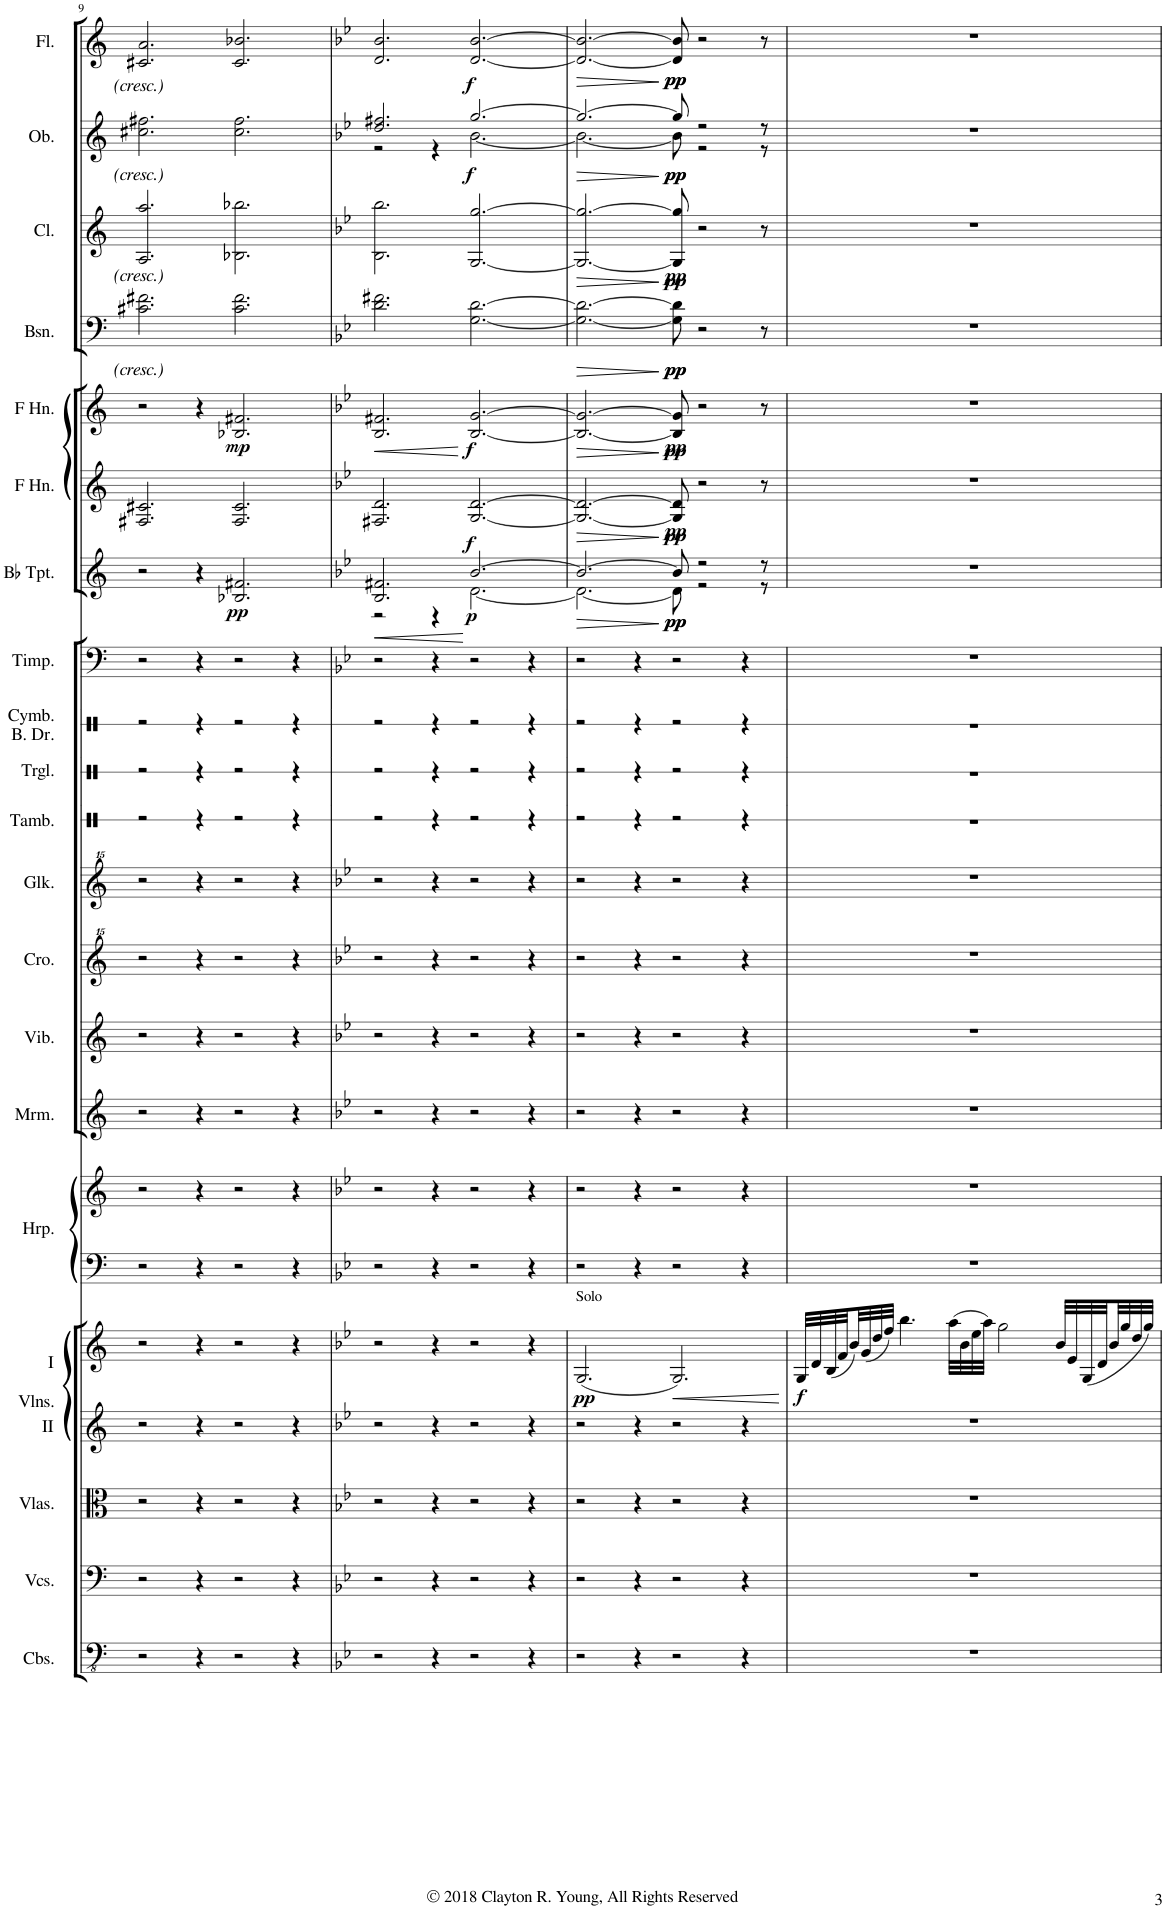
**kern	**kern	**kern	**kern	**kern	**dynam	**kern	**kern	**kern	**kern	**kern	**kern	**kern	**kern	**kern	**kern	**kern	**dynam	**kern	**dynam	**kern	**dynam	**kern	**dynam	**kern	**dynam	**kern	**dynam	**kern	**dynam
*part21	*part20	*part19	*part18	*part17	*part17	*part16	*part16	*part15	*part14	*part13	*part12	*part11	*part10	*part9	*part8	*part7	*part7	*part6	*part6	*part5	*part5	*part4	*part4	*part3	*part3	*part2	*part2	*part1	*part1
*staff22	*staff21	*staff20	*staff19	*staff18	*staff18	*staff17	*staff16	*staff15	*staff14	*staff13	*staff12	*staff11	*staff10	*staff9	*staff8	*staff7	*staff7	*staff6	*staff6	*staff5	*staff5	*staff4	*staff4	*staff3	*staff3	*staff2	*staff2	*staff1	*staff1
*I"Contrabasses	*I"Violoncellos	*I"Violas	*I"II	*I"I  Violins	*	*I"Harp	*	*I"Marimba	*I"Vibraphone	*I"Crotales	*I"Glockenspiel	*I"Tambourine	*I"Triangle	*I"Cymbals &amp; Bass Drum	*I"Timpani	*I"Bb Trumpet	*	*I"Horn in F	*	*I"Horn in F	*	*I"Bassoon	*	*I"Clarinet	*	*I"Oboe	*	*I"Flute	*
*I'Cbs.	*I'Vcs.	*I'Vlas.	*I'II	*I'I  Vlns.	*	*I'Hrp.	*	*I'Mrm.	*I'Vib.	*I'Cro.	*I'Glk.	*I'Tamb.	*I'Trgl.	*I'Cymb. B. Dr.	*I'Timp.	*I'Bb Tpt.	*	*	*	*	*	*I'Bsn.	*	*I'Cl.	*	*I'Ob.	*	*I'Fl.	*
!!LO:PB:g=z
*clefFv4	*clefF4	*clefC3	*clefG2	*clefG2	*	*clefF4	*clefG2	*clefG2	*clefG2	*clefG^^2	*clefG^^2	*clefX	*clefX	*clefX	*clefF4	*clefG2	*	*clefG2	*	*clefG2	*	*clefF4	*	*clefG2	*	*clefG2	*	*clefG2	*
*	*	*	*	*ITrd1c2	*	*ITrd5c9	*ITrd5c9	*	*	*	*	*	*	*	*	*ITrd7c12	*	*ITrd4c7	*	*	*	*	*	*	*	*	*	*	*
*k[]	*k[]	*k[]	*k[]	*k[]	*	*k[]	*k[]	*k[]	*k[]	*k[]	*k[]	*k[]	*k[]	*k[]	*k[]	*k[]	*	*k[]	*	*k[]	*	*k[]	*	*k[]	*	*k[]	*	*k[]	*
*M6/4	*M6/4	*M6/4	*M6/4	*M6/4	*	*M6/4	*M6/4	*M6/4	*M6/4	*M6/4	*M6/4	*M6/4	*M6/4	*M6/4	*M6/4	*M6/4	*	*M6/4	*	*M6/4	*	*M6/4	*	*M6/4	*	*M6/4	*	*M6/4	*
=9	=9	=9	=9	=9	=9	=9	=9	=9	=9	=9	=9	=9	=9	=9	=9	=9	=9	=9	=9	=9	=9	=9	=9	=9	=9	=9	=9	=9	=9
2r	2r	2r	2r	2r	.	2r	2r	2r	2r	2r	2r	2r	2r	2r	2r	2r	.	2.F#X/ 2.c#X/	.	2r	.	2.c#X\ 2.f#X\	.	2.A/ 2.aa/	.	2.cc#X\ 2.ff#X\	.	2.c#X/ 2.a/	.
4r	4r	4r	4r	4r	.	4r	4r	4r	4r	4r	4r	4r	4r	4r	4r	4r	.	.	.	4r	.	.	.	.	.	.	.	.	.
!	!	!	!	!	!	!	!	!	!	!	!	!	!	!	!	!	!LO:DY:b	!	!	!	!LO:DY:b	!	!	!	!	!	!	!	!
2r	2r	2r	2r	2r	.	2r	2r	2r	2r	2r	2r	2r	2r	2r	2r	2.B-X/ 2.f#X/	pp	2.F#/ 2.c#/	.	2.B-X/ 2.f#X/	mp	2.c#\ 2.f#\	.	2.B-X\ 2.bb-X\	.	2.cc#\ 2.ff#\	.	2.c#/ 2.b-X/	.
4r	4r	4r	4r	4r	.	4r	4r	4r	4r	4r	4r	4r	4r	4r	4r	.	.	.	.	.	.	.	.	.	.	.	.	.	.
=10	=10	=10	=10	=10	=10	=10	=10	=10	=10	=10	=10	=10	=10	=10	=10	=10	=10	=10	=10	=10	=10	=10	=10	=10	=10	=10	=10	=10	=10
*k[b-e-]	*k[b-e-]	*k[b-e-]	*k[b-e-]	*k[b-e-]	*	*k[b-e-]	*k[b-e-]	*k[b-e-]	*k[b-e-]	*k[b-e-]	*k[b-e-]	*	*	*	*k[b-e-]	*k[b-e-]	*	*k[b-e-]	*	*k[b-e-]	*	*k[b-e-]	*	*k[b-e-]	*	*k[b-e-]	*	*k[b-e-]	*
!	!	!	!	!	!	!	!	!	!	!	!	!	!	!	!	!	!LO:HP:b	!	!	!	!LO:HP:b	!	!	!	!	!	!	!	!
*	*	*	*	*	*	*	*	*	*	*	*	*	*	*	*	*^	*	*	*	*	*	*	*	*	*	*^	*	*	*
2r	2r	2r	2r	2r	.	2r	2r	2r	2r	2r	2r	2r	2r	2r	2r	2.B-/ 2.f#X/	2r	<	2.F#X/ 2.d/	.	2.B-/ 2.f#X/	<	2.d\ 2.f#X\	.	2.B-\ 2.bb-\	.	2.dd/ 2.ff#X/	2r	.	2.d/ 2.b-/	.
4r	4r	4r	4r	4r	.	4r	4r	4r	4r	4r	4r	4r	4r	4r	4r	.	4r	.	.	.	.	.	.	.	.	.	.	4r	.	.	.
!	!	!	!	!	!	!	!	!	!	!	!	!	!	!	!	!	!	!LO:DY:n=1:b	!	!LO:DY:b	!	!LO:DY:n=1:b	!	!	!	!	!	!	!LO:DY:b	!	!LO:DY:b
2r	2r	2r	2r	2r	.	2r	2r	2r	2r	2r	2r	2r	2r	2r	2r	[2.b-/	[2.d\	[ p	[2.G/ [2.d/	f	[2.B-/ [2.g/	[ f	[2.G\ [2.d\	.	[2.G/ [2.gg/	.	[2.gg/	[2.b-\	f	[2.d/ [2.b-/	f
4r	4r	4r	4r	4r	.	4r	4r	4r	4r	4r	4r	4r	4r	4r	4r	.	.	.	.	.	.	.	.	.	.	.	.	.	.	.	.
=11	=11	=11	=11	=11	=11	=11	=11	=11	=11	=11	=11	=11	=11	=11	=11	=11	=11	=11	=11	=11	=11	=11	=11	=11	=11	=11	=11	=11	=11	=11	=11
!	!	!	!	!LO:TX:a:t=Solo	!	!	!	!	!	!	!	!	!	!	!	!	!	!	!	!	!	!	!	!	!	!	!	!	!	!	!
!	!	!	!	!	!LO:DY:b	!	!	!	!	!	!	!	!	!	!	!	!	!LO:HP:b	!	!LO:HP:b	!	!LO:HP:b	!	!LO:HP:b	!	!LO:HP:b	!	!	!LO:HP:b	!	!LO:HP:b
2r	2r	2r	2r	(2.G/	pp	2r	2r	2r	2r	2r	2r	2r	2r	2r	2r	2.b-/_	2.d\_	>	2.G/_ 2.d/_	>	2.B-/_ 2.g/_	>	2.G\_ 2.d\_	>	2.G/_ 2.gg/_	>	2.gg/_	2.b-\_	>	2.d/_ 2.b-/_	>
4r	4r	4r	4r	.	.	4r	4r	4r	4r	4r	4r	4r	4r	4r	4r	.	.	.	.	.	.	.	.	.	.	.	.	.	.	.	.
!	!	!	!	!	!LO:HP:b	!	!	!	!	!	!	!	!	!	!	!	!	!LO:DY:n=1:b	!	!	!	!	!	!	!	!	!	!	!	!	!
!	!	!	!	!	!	!	!	!	!	!	!	!	!	!	!	!	!	!LO:DY:n=2:b	!	!LO:DY:n=1:b	!	!	!	!	!	!	!	!	!	!	!
!	!	!	!	!	!	!	!	!	!	!	!	!	!	!	!	!	!	!	!	!LO:DY:n=2:b	!	!LO:DY:n=1:b	!	!	!	!	!	!	!	!	!
!	!	!	!	!	!	!	!	!	!	!	!	!	!	!	!	!	!	!	!	!	!	!LO:DY:n=2:b	!	!LO:DY:n=1:b	!	!	!	!	!	!	!
!	!	!	!	!	!	!	!	!	!	!	!	!	!	!	!	!	!	!	!	!	!	!	!	!LO:DY:n=2:b	!	!LO:DY:n=1:b	!	!	!	!	!
!	!	!	!	!	!	!	!	!	!	!	!	!	!	!	!	!	!	!	!	!	!	!	!	!	!	!LO:DY:n=2:b	!	!	!LO:DY:n=1:b	!	!
!	!	!	!	!	!	!	!	!	!	!	!	!	!	!	!	!	!	!	!	!	!	!	!	!	!	!	!	!	!LO:DY:n=2:b	!	!LO:DY:n=1:b
!	!	!	!	!	!	!	!	!	!	!	!	!	!	!	!	!	!	!	!	!	!	!	!	!	!	!	!	!	!	!	!LO:DY:n=2:b
2r	2r	2r	2r	2.G/)	<	2r	2r	2r	2r	2r	2r	2r	2r	2r	2r	8b-/]	8d\]	] pp pp	8G/] 8d/]	] pp pp	8B-/] 8g/]	] pp pp	8G\] 8d\]	] pp pp	8G/] 8gg/]	] pp pp	8gg/]	8b-\]	] pp pp	8d/] 8b-/]	] pp pp
.	.	.	.	.	.	.	.	.	.	.	.	.	.	.	.	2r	2r	.	2r	.	2r	.	2r	.	2r	.	2r	2r	.	2r	.
4r	4r	4r	4r	.	.	4r	4r	4r	4r	4r	4r	4r	4r	4r	4r	.	.	.	.	.	.	.	.	.	.	.	.	.	.	.	.
.	.	.	.	.	.	.	.	.	.	.	.	.	.	.	.	8r	8r	.	8r	.	8r	.	8r	.	8r	.	8r	8r	.	8r	.
*	*	*	*	*	*	*	*	*	*	*	*	*	*	*	*	*v	*v	*	*	*	*	*	*	*	*	*	*v	*v	*	*	*
.	.	.	.	.	[	.	.	.	.	.	.	.	.	.	.	.	.	.	.	.	.	.	.	.	.	.	.	.	.
=12	=12	=12	=12	=12	=12	=12	=12	=12	=12	=12	=12	=12	=12	=12	=12	=12	=12	=12	=12	=12	=12	=12	=12	=12	=12	=12	=12	=12	=12
!	!	!	!	!	!LO:DY:b	!	!	!	!	!	!	!	!	!	!	!	!	!	!	!	!	!	!	!	!	!	!	!	!
1.r	1.r	1.r	1.r	32G/LLL	f	1.r	1.r	1.r	1.r	1.r	1.r	1.r	1.r	1.r	1.r	1.r	.	1.r	.	1.r	.	1.r	.	1.r	.	1.r	.	1.r	.
.	.	.	.	32d/	.	.	.	.	.	.	.	.	.	.	.	.	.	.	.	.	.	.	.	.	.	.	.	.	.
.	.	.	.	(32B-/	.	.	.	.	.	.	.	.	.	.	.	.	.	.	.	.	.	.	.	.	.	.	.	.	.
.	.	.	.	32f/	.	.	.	.	.	.	.	.	.	.	.	.	.	.	.	.	.	.	.	.	.	.	.	.	.
.	.	.	.	32b-/)	.	.	.	.	.	.	.	.	.	.	.	.	.	.	.	.	.	.	.	.	.	.	.	.	.
.	.	.	.	(32g/	.	.	.	.	.	.	.	.	.	.	.	.	.	.	.	.	.	.	.	.	.	.	.	.	.
.	.	.	.	32dd/	.	.	.	.	.	.	.	.	.	.	.	.	.	.	.	.	.	.	.	.	.	.	.	.	.
.	.	.	.	32ff/JJJ)	.	.	.	.	.	.	.	.	.	.	.	.	.	.	.	.	.	.	.	.	.	.	.	.	.
.	.	.	.	4.bb-\	.	.	.	.	.	.	.	.	.	.	.	.	.	.	.	.	.	.	.	.	.	.	.	.	.
.	.	.	.	(32aa\LLL	.	.	.	.	.	.	.	.	.	.	.	.	.	.	.	.	.	.	.	.	.	.	.	.	.
.	.	.	.	32b-\	.	.	.	.	.	.	.	.	.	.	.	.	.	.	.	.	.	.	.	.	.	.	.	.	.
.	.	.	.	32ee-\	.	.	.	.	.	.	.	.	.	.	.	.	.	.	.	.	.	.	.	.	.	.	.	.	.
.	.	.	.	32aa\JJJ)	.	.	.	.	.	.	.	.	.	.	.	.	.	.	.	.	.	.	.	.	.	.	.	.	.
.	.	.	.	2gg\	.	.	.	.	.	.	.	.	.	.	.	.	.	.	.	.	.	.	.	.	.	.	.	.	.
.	.	.	.	32b-/LLL	.	.	.	.	.	.	.	.	.	.	.	.	.	.	.	.	.	.	.	.	.	.	.	.	.
.	.	.	.	32e-/	.	.	.	.	.	.	.	.	.	.	.	.	.	.	.	.	.	.	.	.	.	.	.	.	.
.	.	.	.	(32G/	.	.	.	.	.	.	.	.	.	.	.	.	.	.	.	.	.	.	.	.	.	.	.	.	.
.	.	.	.	32d/	.	.	.	.	.	.	.	.	.	.	.	.	.	.	.	.	.	.	.	.	.	.	.	.	.
.	.	.	.	32b-/	.	.	.	.	.	.	.	.	.	.	.	.	.	.	.	.	.	.	.	.	.	.	.	.	.
.	.	.	.	32gg/	.	.	.	.	.	.	.	.	.	.	.	.	.	.	.	.	.	.	.	.	.	.	.	.	.
.	.	.	.	32dd/	.	.	.	.	.	.	.	.	.	.	.	.	.	.	.	.	.	.	.	.	.	.	.	.	.
.	.	.	.	32gg/JJJ)	.	.	.	.	.	.	.	.	.	.	.	.	.	.	.	.	.	.	.	.	.	.	.	.	.
=	=	=	=	=	=	=	=	=	=	=	=	=	=	=	=	=	=	=	=	=	=	=	=	=	=	=	=	=	=
*-	*-	*-	*-	*-	*-	*-	*-	*-	*-	*-	*-	*-	*-	*-	*-	*-	*-	*-	*-	*-	*-	*-	*-	*-	*-	*-	*-	*-	*-
